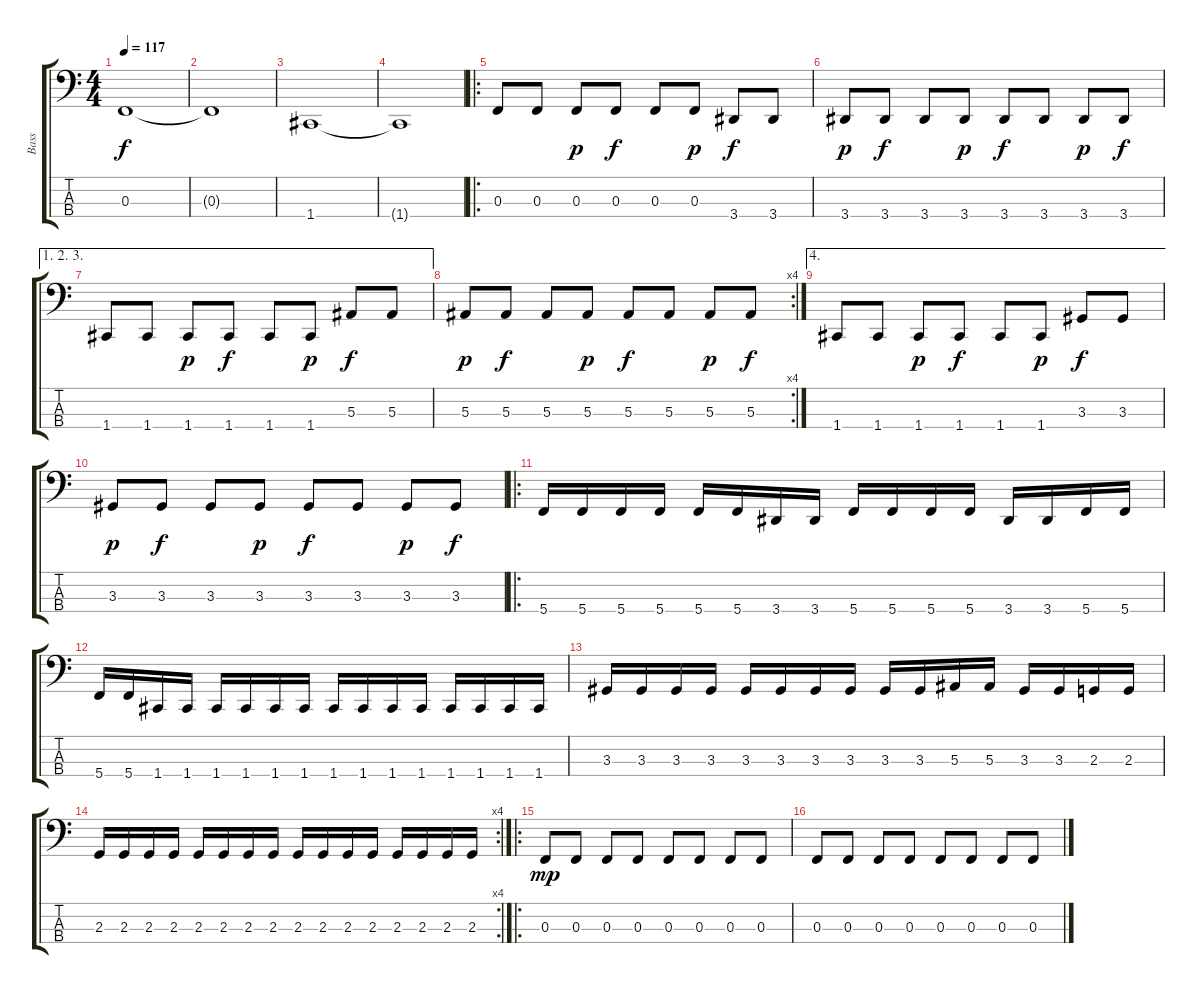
\track ("Bass" "Bass") {instrument electricbassfinger}
\staff {score tabs}
\tuning (Eb2 Bb1 F1 C1) {hide}
\ts (4 4)
\tempo 117
\clef f4
\ks c
0.3.1{dy f} |
0.3{t}.1 |
1.4.1 |
1.4{t}.1 |
\ro
0.3.8 0.3.8 0.3.8{dy p} 0.3.8{dy f} 0.3.8 0.3.8{dy p} 3.4.8{dy f} 3.4.8 |
3.4.8{dy p} 3.4.8{dy f} 3.4.8 3.4.8{dy p} 3.4.8{dy f} 3.4.8 3.4.8{dy p} 3.4.8{dy f} |
\ae (1 2 3)
1.4.8 1.4.8 1.4.8{dy p} 1.4.8{dy f} 1.4.8 1.4.8{dy p} 5.3.8{dy f} 5.3.8 |
\rc 4
5.3.8{dy p} 5.3.8{dy f} 5.3.8 5.3.8{dy p} 5.3.8{dy f} 5.3.8 5.3.8{dy p} 5.3.8{dy f} |
\ae 4
1.4.8 1.4.8 1.4.8{dy p} 1.4.8{dy f} 1.4.8 1.4.8{dy p} 3.3.8{dy f} 3.3.8 |
3.3.8{dy p} 3.3.8{dy f} 3.3.8 3.3.8{dy p} 3.3.8{dy f} 3.3.8 3.3.8{dy p} 3.3.8{dy f} |
\ro
5.4.16 5.4.16 5.4.16 5.4.16 5.4.16 5.4.16 3.4.16 3.4.16 5.4.16 5.4.16 5.4.16 5.4.16 3.4.16 3.4.16 5.4.16 5.4.16 |
5.4.16 5.4.16 1.4.16 1.4.16 1.4.16 1.4.16 1.4.16 1.4.16 1.4.16 1.4.16 1.4.16 1.4.16 1.4.16 1.4.16 1.4.16 1.4.16 |
3.3.16 3.3.16 3.3.16 3.3.16 3.3.16 3.3.16 3.3.16 3.3.16 3.3.16 3.3.16 5.3.16 5.3.16 3.3.16 3.3.16 2.3.16 2.3.16 |
\rc 4
2.3.16 2.3.16 2.3.16 2.3.16 2.3.16 2.3.16 2.3.16 2.3.16 2.3.16 2.3.16 2.3.16 2.3.16 2.3.16 2.3.16 2.3.16 2.3.16 |
\ro
0.3.8{dy mp} 0.3.8 0.3.8 0.3.8 0.3.8 0.3.8 0.3.8 0.3.8 |
0.3.8 0.3.8 0.3.8 0.3.8 0.3.8 0.3.8 0.3.8 0.3.8
